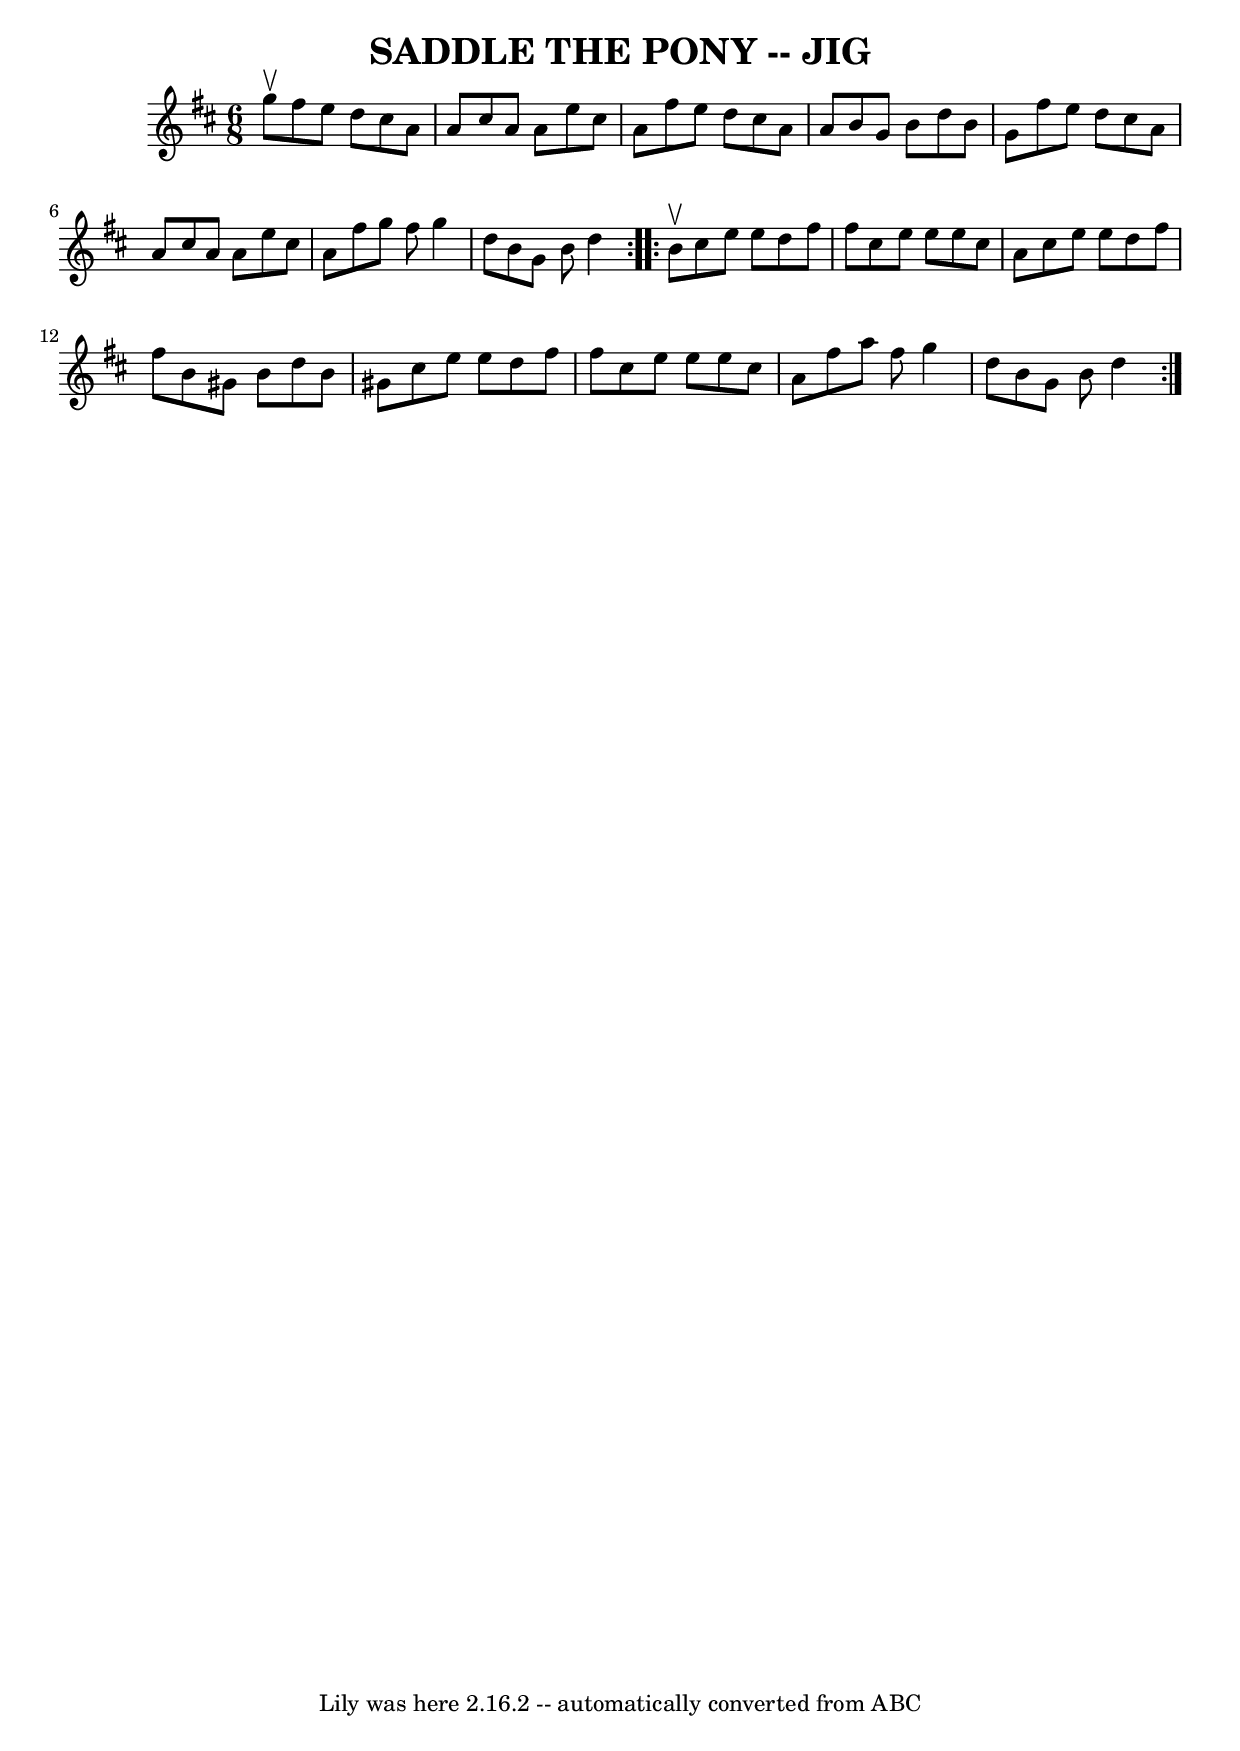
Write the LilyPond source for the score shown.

\version "2.16.2"
\include "Mammoth.ily"
\header {
	%% book = "Ryan's Mammoth Collection of Fiddle Tunes"
	crossRefNumber = "1"
	footnotes = ""
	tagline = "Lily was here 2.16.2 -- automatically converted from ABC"
	title = "SADDLE THE PONY -- JIG"
}
voicedefault =  {


\repeat volta 2 {
\time 6/8 
\key a \mixolydian g''8^\upbow       |
 fis''8 e''8    
d''8 cis''8 a'8 a'8    |
 cis''8 a'8 a'8 e''8    
cis''8 a'8    |
 fis''8 e''8 d''8 cis''8 a'8 a'8    
|
 b'8 g'8 b'8 d''8 b'8 g'8    |
     |
   
fis''8 e''8 d''8 cis''8 a'8 a'8    |
 cis''8 a'8    
a'8 e''8 cis''8 a'8    |
 fis''8 g''8 fis''8 g''4    
d''8    |
 b'8 g'8 b'8 d''4    }     \repeat volta 2 { b'8 
^\upbow       |
 cis''8 e''8 e''8 d''8 fis''8 fis''8    
|
 cis''8 e''8 e''8 e''8 cis''8 a'8    |
 cis''8 
 e''8 e''8 d''8 fis''8 fis''8    |
 b'8 gis'8 b'8   
 d''8 b'8 gis'8    |
     |
 cis''8 e''8 e''8 d''8 
 fis''8 fis''8    |
 cis''8 e''8 e''8 e''8 cis''8    
a'8    |
 fis''8 a''8 fis''8 g''4 d''8    |
 b'8    
g'8 b'8 d''4    }   
}

\score{
    <<

	\context Staff="default"
	{
	    \voicedefault 
	}

    >>
	\layout {
	}
	\midi {}
}
